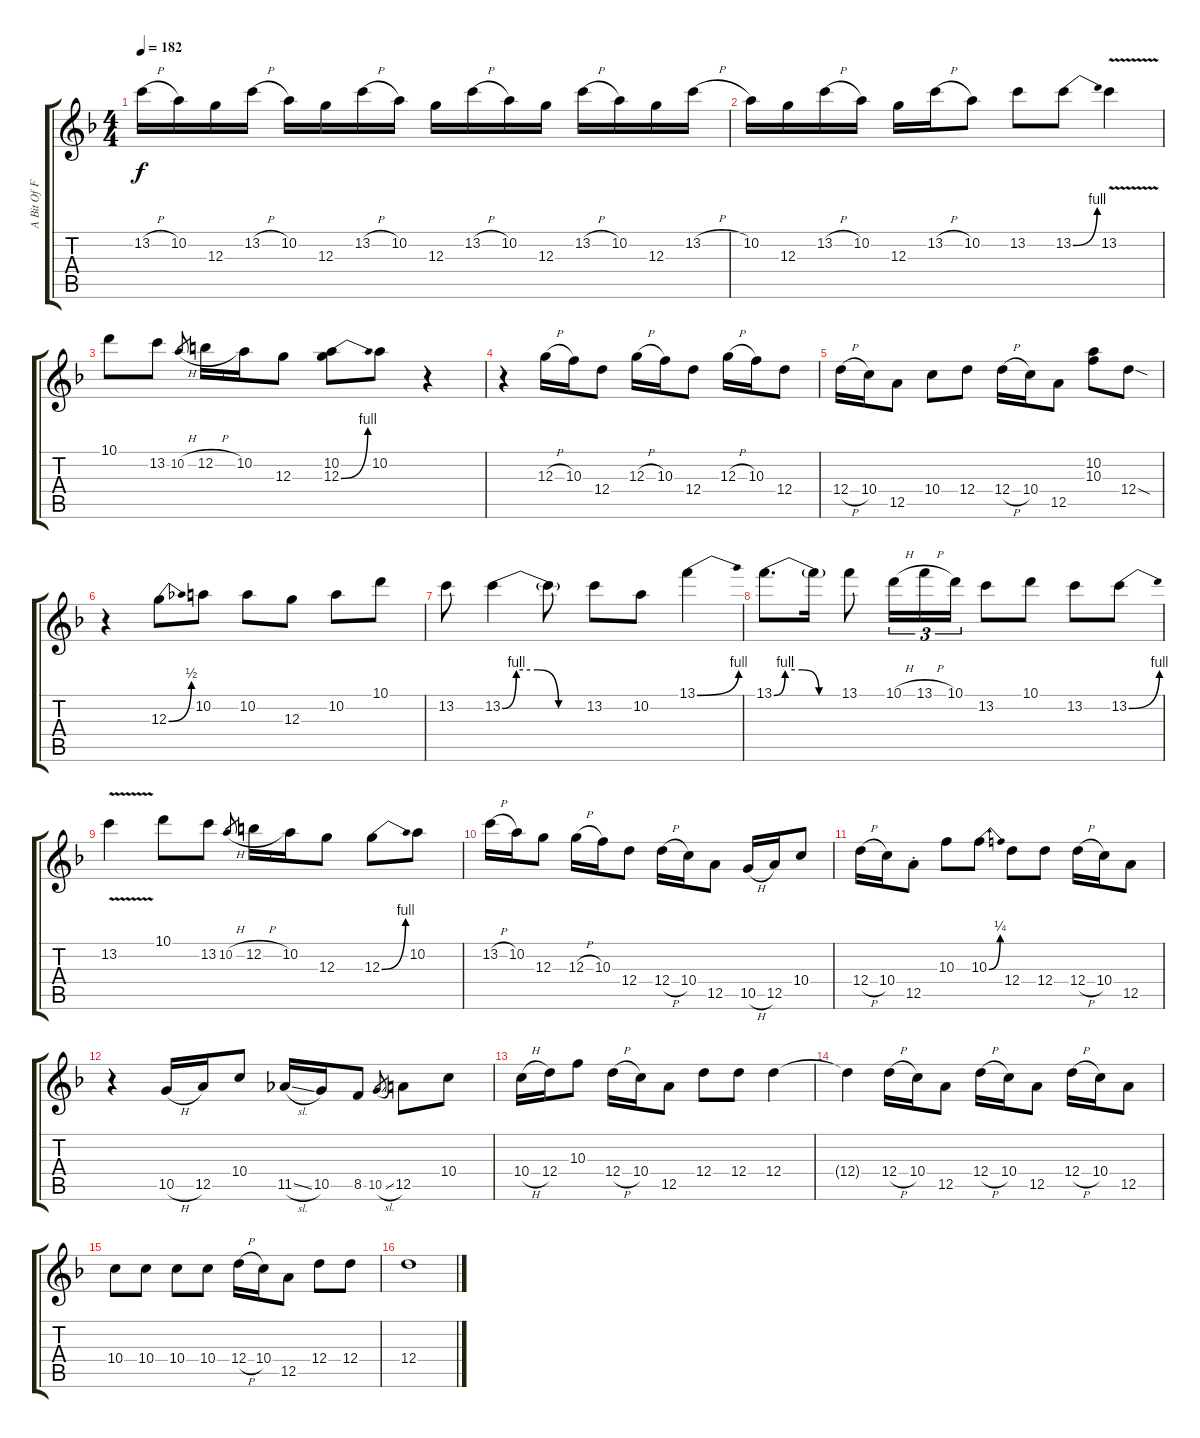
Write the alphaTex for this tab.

\track ("A Bit Of Finger Gtr. 2 (Dist.)" "A Bit Of F") {instrument distortionguitar}
\staff {score tabs}
\tuning (E4 B3 G3 D3 A2 E2) {hide}
\ts (4 4)
\tempo 182
\clef g2
\ks f
13.2{h}.16{dy f} 10.2.16 12.3.16 13.2{h}.16 10.2.16 12.3.16 13.2{h}.16 10.2.16 12.3.16 13.2{h}.16 10.2.16 12.3.16 13.2{h}.16 10.2.16 12.3.16 13.2{h}.16 |
10.2.16 12.3.16 13.2{h}.16 10.2.16 12.3.16 13.2{h}.16 10.2.8 13.2.8 13.2{be (bend 0 0 60 4)}.8 13.2{v}.4 |
10.1.8 13.2.8 10.2{h}.8{gr} 12.2{h}.16 10.2.16 12.3.8 (10.2 12.3{be (bend 0 0 60 4)}).8 10.2.8 r.4 |
r.4 12.3{h}.16 10.3.16 12.4.8 12.3{h}.16 10.3.16 12.4.8 12.3{h}.16 10.3.16 12.4.8 |
12.4{h}.16 10.4.16 12.5.8 10.4.8 12.4.8 12.4{h}.16 10.4.16 12.5.8 (10.2 10.3).8 12.4{sod}.8 |
r.4 12.3{be (bend 0 0 60 2)}.8 10.2.8 10.2.8 12.3.8 10.2.8 10.1.8 |
13.2.8 13.2{be (custom 0 0 10 4 25 4 40 0 60 0)}.4 13.2{t}.8 13.2.8 10.2.8 13.1{be (bend 0 0 60 4)}.4 |
13.1{be (custom 0 0 10 4 25 4 40 0 60 0)}.8{d} 13.1{t}.16 13.1.8 10.1{h}.16{tu (3 2)} 13.1{h}.16{tu (3 2)} 10.1.16{tu (3 2)} 13.2.8 10.1.8 13.2.8 13.2{be (bend 0 0 60 4)}.8 |
13.2{v}.4 10.1.8 13.2.8 10.2{h}.8{gr} 12.2{h}.16 10.2.16 12.3.8 12.3{be (bend 0 0 60 4)}.8 10.2.8 |
13.2{h}.16 10.2.16 12.3.8 12.3{h}.16 10.3.16 12.4.8 12.4{h}.16 10.4.16 12.5.8 10.5{h}.16 12.5.16 10.4.8 |
12.4{h}.16 10.4.16 12.5{st}.8 10.3.8 10.3{be (bend 0 0 60 1)}.8 12.4.8 12.4.8 12.4{h}.16 10.4.16 12.5.8 |
r.4 10.5{h}.16 12.5.16 10.4.8 11.5{sl}.16 10.5.16 8.5.8 10.5{sl}.8{gr} 12.5.8 10.4.8 |
10.4{h}.16 12.4.16 10.3.8 12.4{h}.16 10.4.16 12.5.8 12.4.8 12.4.8 12.4.4 |
12.4{t}.4 12.4{h}.16 10.4.16 12.5.8 12.4{h}.16 10.4.16 12.5.8 12.4{h}.16 10.4.16 12.5.8 |
10.4.8 10.4.8 10.4.8 10.4.8 12.4{h}.16 10.4.16 12.5.8 12.4.8 12.4.8 |
12.4.1
